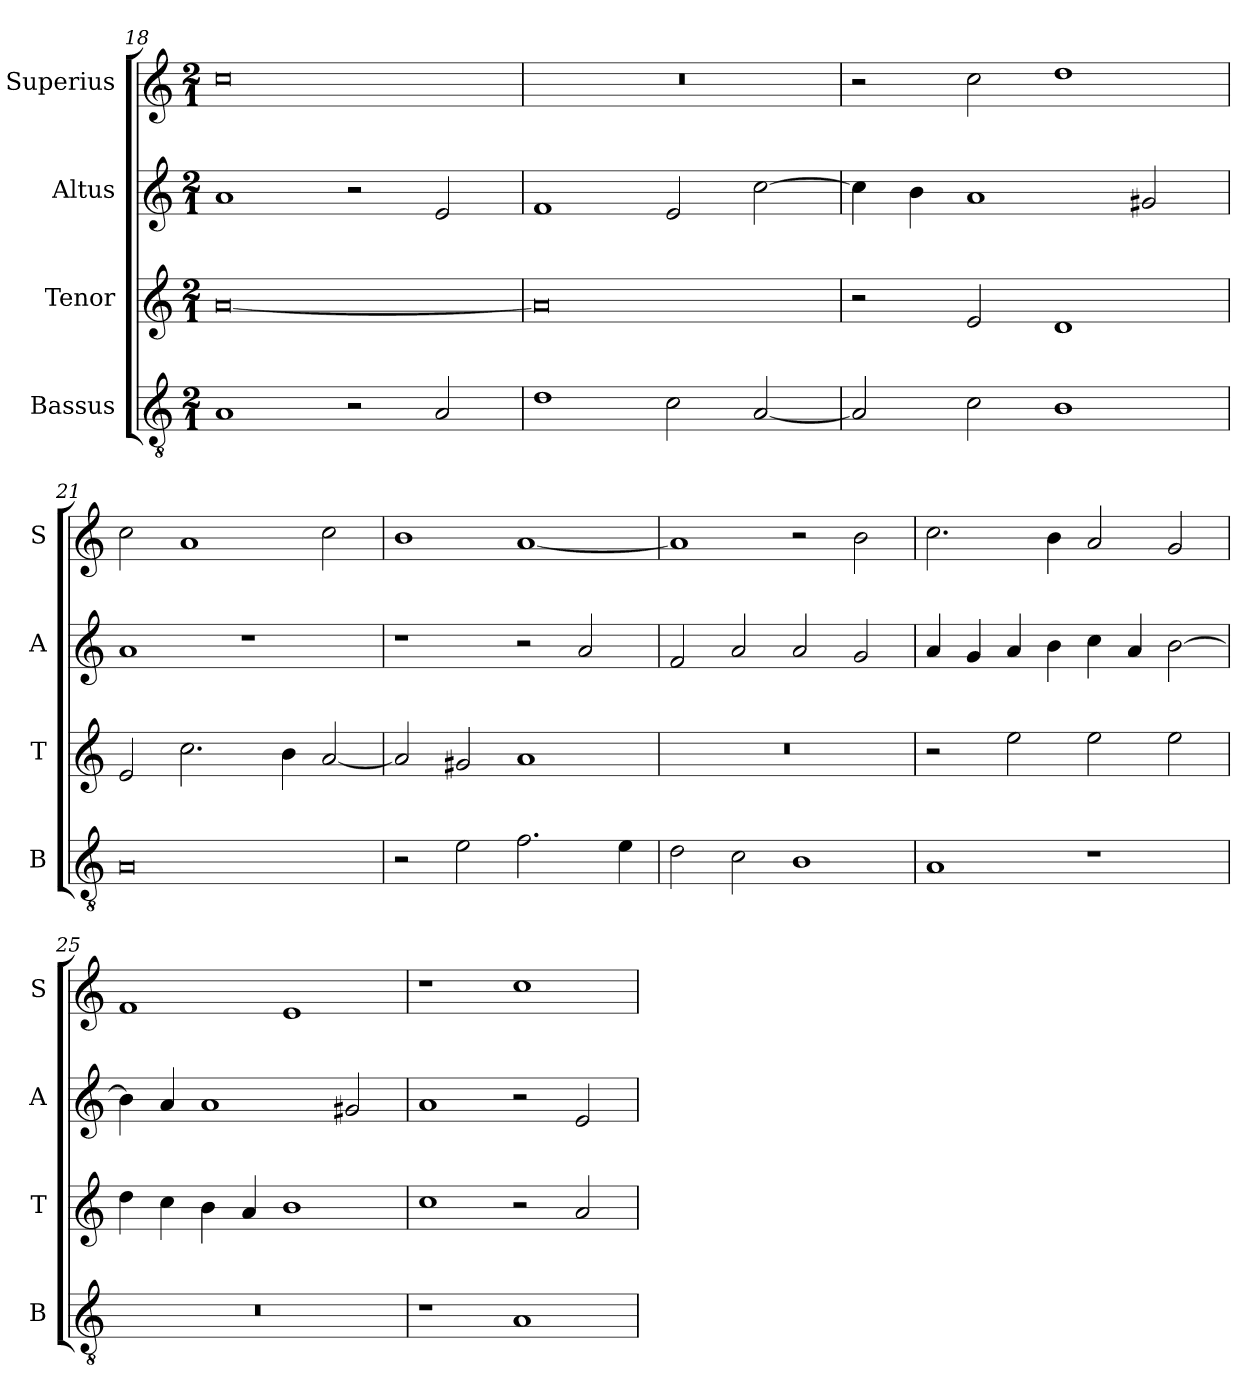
**kern	**kern	**kern	**kern
*part4	*part3	*part2	*part1
*staff4	*staff3	*staff2	*staff1
*I"Bassus	*I"Tenor	*I"Altus	*I"Superius
*I'B	*I'T	*I'A	*I'S
*clefGv2	*clefG2	*clefG2	*clefG2
*k[]	*k[]	*k[]	*k[]
*C:	*C:	*C:	*C:
*M2/1	*M2/1	*M2/1	*M2/1
=18	=18	=18	=18
1A	[0a	1a	0cc
2r	.	2r	.
2A	.	2e	.
=19	=19	=19	=19
1d	0a]	1f	0r
2c	.	2e	.
[2A	.	[2cc	.
=20	=20	=20	=20
2A]	2r	4cc]	2r
.	.	4b	.
2c	2e	1a	2cc
1B	1d	.	1dd
.	.	2g#X	.
=21	=21	=21	=21
0A	2e	1a	2cc
.	2.cc	.	1a
.	.	1r	.
.	4b	.	.
.	[2a	.	2cc
=22	=22	=22	=22
2r	2a]	1r	1b
2e	2g#X	.	.
2.f	1a	2r	[1a
.	.	2a	.
4e	.	.	.
=23	=23	=23	=23
2d	0r	2f	1a]
2c	.	2a	.
1B	.	2a	2r
.	.	2g	2b
=24	=24	=24	=24
1A	2r	4a	2.cc
.	.	4g	.
.	2ee	4a	.
.	.	4b	4b
1r	2ee	4cc	2a
.	.	4a	.
.	2ee	[2b	2g
=25	=25	=25	=25
0r	4dd	4b]	1f
.	4cc	4a	.
.	4b	1a	.
.	4a	.	.
.	1b	.	1e
.	.	2g#X	.
=26	=26	=26	=26
1r	1cc	1a	1r
1A	2r	2r	1cc
.	2a	2e	.
=	=	=	=
*-	*-	*-	*-
